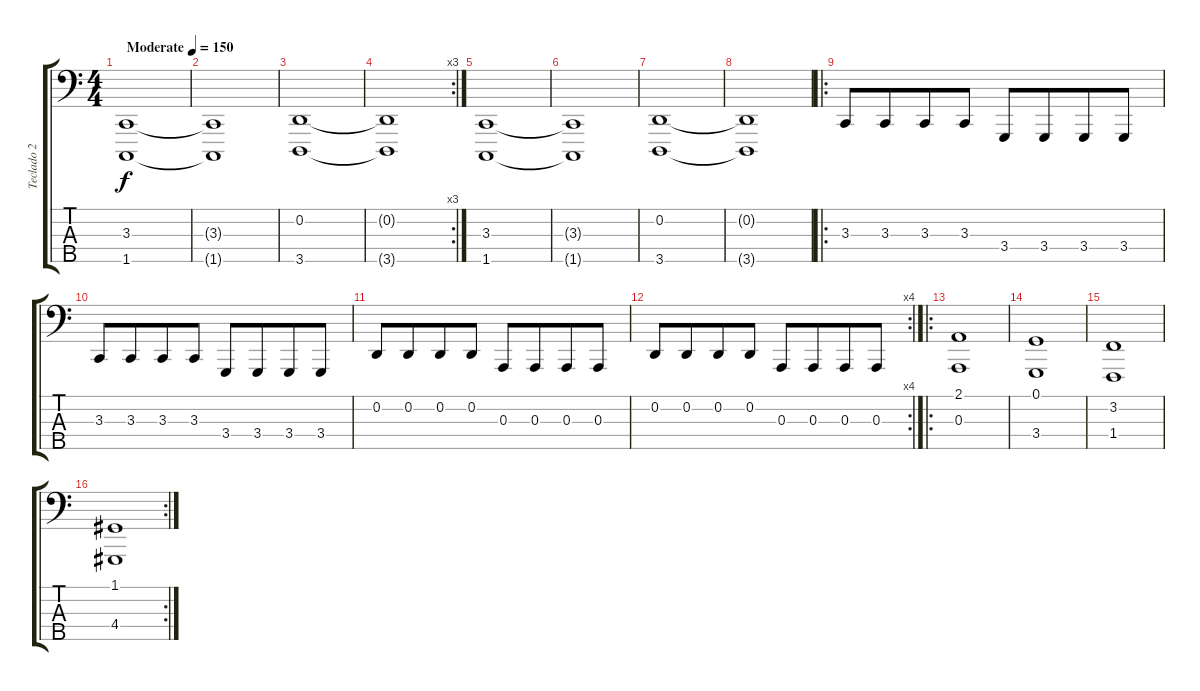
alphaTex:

\track ("Teclado 2" "Teclado 2") {instrument synthbrass1}
\staff {score tabs}
\tuning (G2 D2 A1 E1 B0) {hide}
\ts (4 4)
\tempo (150 "Moderate")
\clef f4
\ks c
(3.3 1.5).1{dy f volume 8 instrument synthbrass1} |
(3.3{t} 1.5{t}).1 |
(0.2 3.5).1 |
\rc 3
(0.2{t} 3.5{t}).1 |
(3.3 1.5).1 |
(3.3{t} 1.5{t}).1 |
(0.2 3.5).1 |
(0.2{t} 3.5{t}).1 |
\ro
3.3.8{volume 10} 3.3.8{beam merge} 3.3.8 3.3.8{beam split} 3.4.8 3.4.8{beam merge} 3.4.8 3.4.8 |
3.3.8 3.3.8{beam merge} 3.3.8 3.3.8{beam split} 3.4.8 3.4.8{beam merge} 3.4.8 3.4.8 |
0.2.8 0.2.8{beam merge} 0.2.8 0.2.8{beam split} 0.3.8 0.3.8{beam merge} 0.3.8 0.3.8 |
\rc 4
0.2.8 0.2.8{beam merge} 0.2.8 0.2.8{beam split} 0.3.8 0.3.8{beam merge} 0.3.8 0.3.8 |
\ro
(2.1 0.3).1{volume 10} |
(0.1 3.4).1 |
(3.2 1.4).1 |
\rc 2
(1.1 4.4).1
